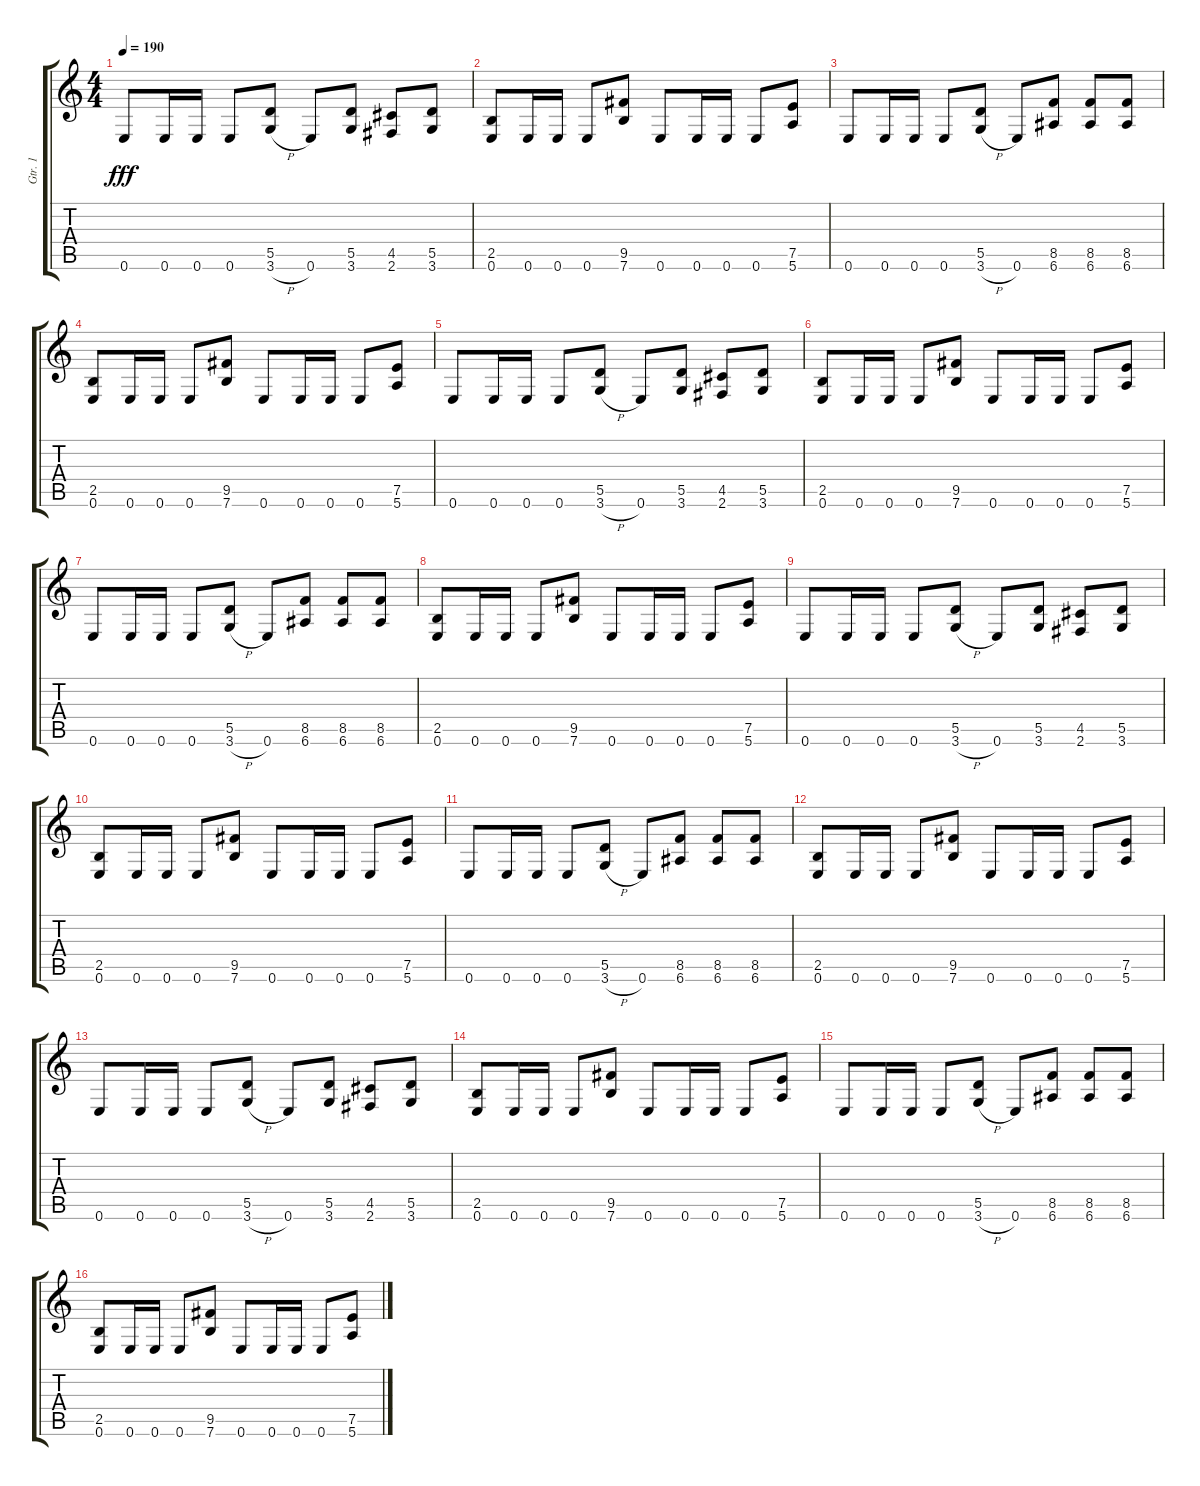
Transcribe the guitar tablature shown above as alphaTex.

\track ("Gtr. 1" "Gtr. 1") {instrument distortionguitar}
\staff {score tabs}
\tuning (E4 B3 G3 D3 A2 E2) {hide}
\ts (4 4)
\tempo 190
\clef g2
\ks c
0.6.8{dy fff} 0.6.16 0.6.16 0.6.8 (5.5 3.6{h}).8 0.6.8 (5.5 3.6).8 (4.5 2.6).8 (5.5 3.6).8 |
(2.5 0.6).8 0.6.16 0.6.16 0.6.8 (9.5 7.6).8 0.6.8 0.6.16 0.6.16 0.6.8 (7.5 5.6).8 |
0.6.8 0.6.16 0.6.16 0.6.8 (5.5 3.6{h}).8 0.6.8 (8.5 6.6).8 (8.5 6.6).8 (8.5 6.6).8 |
(2.5 0.6).8 0.6.16 0.6.16 0.6.8 (9.5 7.6).8 0.6.8 0.6.16 0.6.16 0.6.8 (7.5 5.6).8 |
0.6.8 0.6.16 0.6.16 0.6.8 (5.5 3.6{h}).8 0.6.8 (5.5 3.6).8 (4.5 2.6).8 (5.5 3.6).8 |
(2.5 0.6).8 0.6.16 0.6.16 0.6.8 (9.5 7.6).8 0.6.8 0.6.16 0.6.16 0.6.8 (7.5 5.6).8 |
0.6.8 0.6.16 0.6.16 0.6.8 (5.5 3.6{h}).8 0.6.8 (8.5 6.6).8 (8.5 6.6).8 (8.5 6.6).8 |
(2.5 0.6).8 0.6.16 0.6.16 0.6.8 (9.5 7.6).8 0.6.8 0.6.16 0.6.16 0.6.8 (7.5 5.6).8 |
0.6.8 0.6.16 0.6.16 0.6.8 (5.5 3.6{h}).8 0.6.8 (5.5 3.6).8 (4.5 2.6).8 (5.5 3.6).8 |
(2.5 0.6).8 0.6.16 0.6.16 0.6.8 (9.5 7.6).8 0.6.8 0.6.16 0.6.16 0.6.8 (7.5 5.6).8 |
0.6.8 0.6.16 0.6.16 0.6.8 (5.5 3.6{h}).8 0.6.8 (8.5 6.6).8 (8.5 6.6).8 (8.5 6.6).8 |
(2.5 0.6).8 0.6.16 0.6.16 0.6.8 (9.5 7.6).8 0.6.8 0.6.16 0.6.16 0.6.8 (7.5 5.6).8 |
0.6.8 0.6.16 0.6.16 0.6.8 (5.5 3.6{h}).8 0.6.8 (5.5 3.6).8 (4.5 2.6).8 (5.5 3.6).8 |
(2.5 0.6).8 0.6.16 0.6.16 0.6.8 (9.5 7.6).8 0.6.8 0.6.16 0.6.16 0.6.8 (7.5 5.6).8 |
0.6.8 0.6.16 0.6.16 0.6.8 (5.5 3.6{h}).8 0.6.8 (8.5 6.6).8 (8.5 6.6).8 (8.5 6.6).8 |
(2.5 0.6).8 0.6.16 0.6.16 0.6.8 (9.5 7.6).8 0.6.8 0.6.16 0.6.16 0.6.8 (7.5 5.6).8
